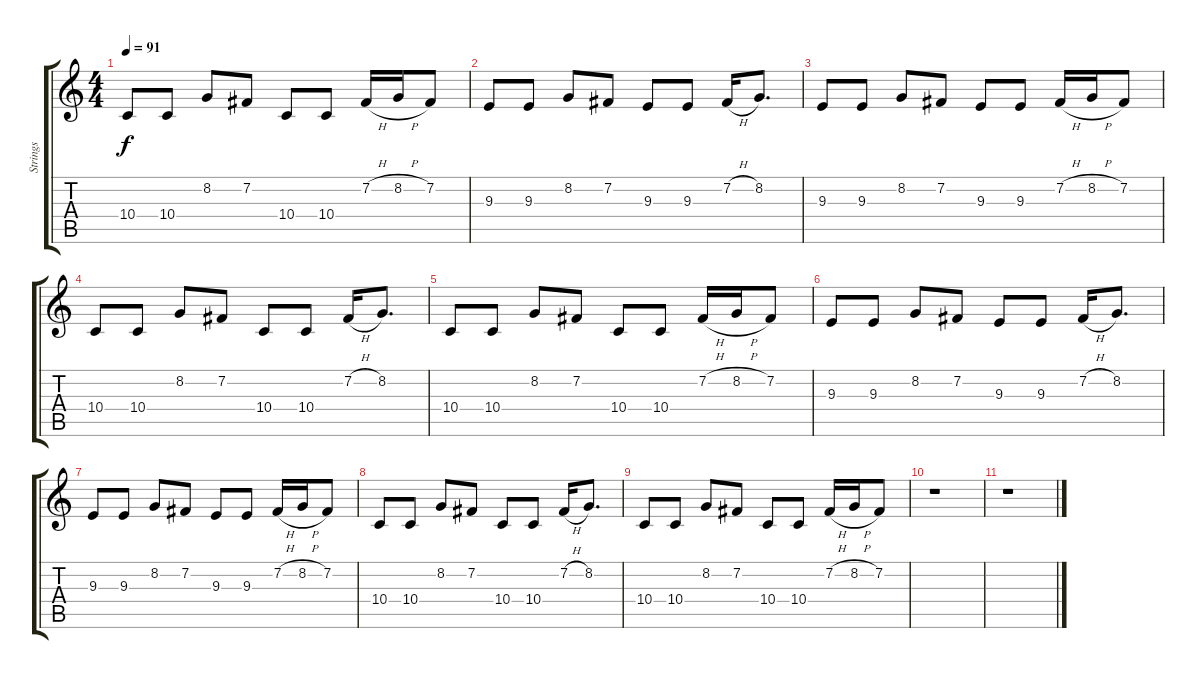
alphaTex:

\track ("Strings" "Strings") {instrument tremolostrings}
\staff {score tabs}
\tuning (E4 B3 G3 D3 A2 E2) {hide}
\ts (4 4)
\tempo 91
\clef g2
\ks c
10.4.8{dy f} 10.4.8 8.2.8 7.2.8 10.4.8 10.4.8 7.2{h}.16 8.2{h}.16 7.2.8 |
9.3.8 9.3.8 8.2.8 7.2.8 9.3.8 9.3.8 7.2{h}.16 8.2.8{d} |
9.3.8 9.3.8 8.2.8 7.2.8 9.3.8 9.3.8 7.2{h}.16 8.2{h}.16 7.2.8 |
10.4.8 10.4.8 8.2.8 7.2.8 10.4.8 10.4.8 7.2{h}.16 8.2.8{d} |
10.4.8 10.4.8 8.2.8 7.2.8 10.4.8 10.4.8 7.2{h}.16 8.2{h}.16 7.2.8 |
9.3.8 9.3.8 8.2.8 7.2.8 9.3.8 9.3.8 7.2{h}.16 8.2.8{d} |
9.3.8 9.3.8 8.2.8 7.2.8 9.3.8 9.3.8 7.2{h}.16 8.2{h}.16 7.2.8 |
10.4.8 10.4.8 8.2.8 7.2.8 10.4.8 10.4.8 7.2{h}.16 8.2.8{d} |
10.4.8 10.4.8 8.2.8 7.2.8 10.4.8 10.4.8 7.2{h}.16 8.2{h}.16 7.2.8 |
r.1 |
r.1
